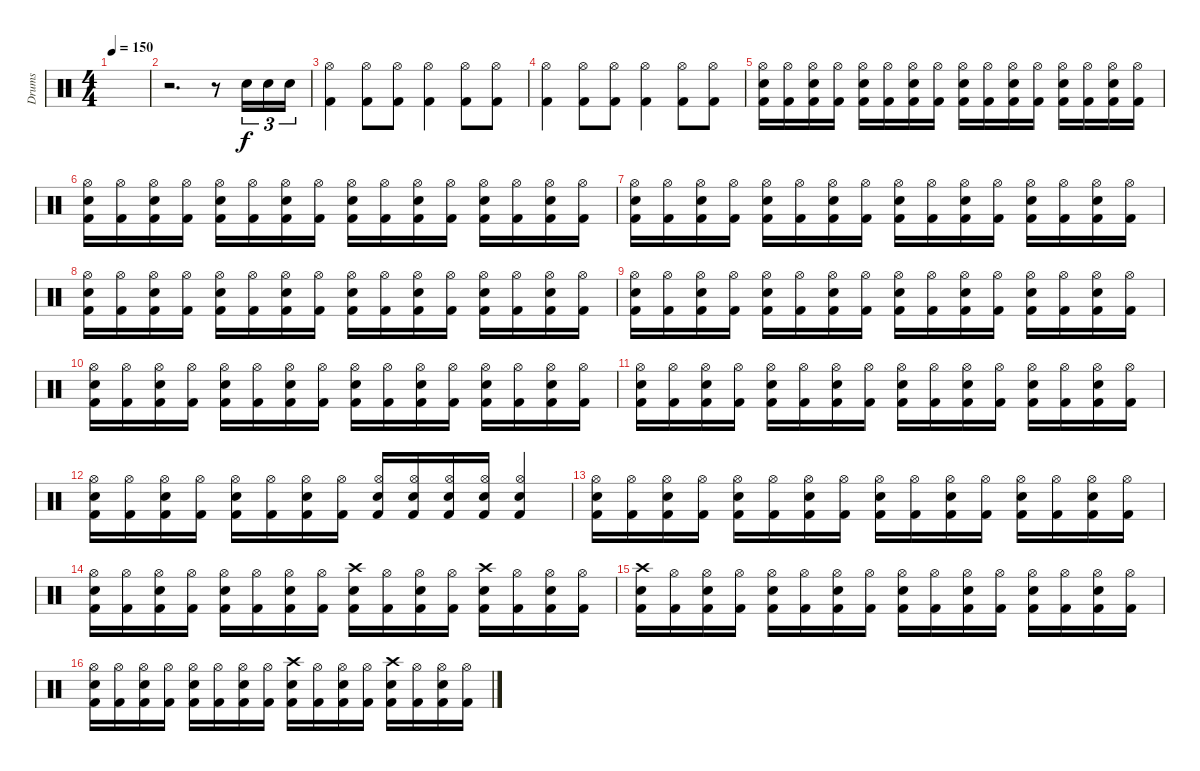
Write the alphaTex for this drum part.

\track ("Drums" "Drums") {instrument percussion}
\staff {score}
\articulation defaults
\ts (4 4)
\tempo 150
\clef neutral
\ks c
|
r.2{d} r.8 "Snare (hit) 2".16{tu (3 2)} "Snare (hit) 2".16{tu (3 2)} "Snare (hit) 2".16{tu (3 2)} |
("Hi-Hat (open)" "Kick (hit) 2").4 ("Hi-Hat (open)" "Kick (hit) 2").8 ("Hi-Hat (open)" "Kick (hit) 2").8 ("Hi-Hat (open)" "Kick (hit) 2").4 ("Hi-Hat (open)" "Kick (hit) 2").8 ("Hi-Hat (open)" "Kick (hit) 2").8 |
("Hi-Hat (open)" "Kick (hit) 2").4 ("Hi-Hat (open)" "Kick (hit) 2").8 ("Hi-Hat (open)" "Kick (hit) 2").8 ("Hi-Hat (open)" "Kick (hit) 2").4 ("Hi-Hat (open)" "Kick (hit) 2").8 ("Hi-Hat (open)" "Kick (hit) 2").8 |
("Hi-Hat (open)" "Snare (hit) 2" "Kick (hit) 2").16 ("Hi-Hat (open)" "Kick (hit) 2").16 ("Hi-Hat (open)" "Snare (hit) 2" "Kick (hit) 2").16 ("Hi-Hat (open)" "Kick (hit) 2").16 ("Hi-Hat (open)" "Snare (hit) 2" "Kick (hit) 2").16 ("Hi-Hat (open)" "Kick (hit) 2").16 ("Hi-Hat (open)" "Snare (hit) 2" "Kick (hit) 2").16 ("Hi-Hat (open)" "Kick (hit) 2").16 ("Hi-Hat (open)" "Snare (hit) 2" "Kick (hit) 2").16 ("Hi-Hat (open)" "Kick (hit) 2").16 ("Hi-Hat (open)" "Snare (hit) 2" "Kick (hit) 2").16 ("Hi-Hat (open)" "Kick (hit) 2").16 ("Hi-Hat (open)" "Snare (hit) 2" "Kick (hit) 2").16 ("Hi-Hat (open)" "Kick (hit) 2").16 ("Hi-Hat (open)" "Snare (hit) 2" "Kick (hit) 2").16 ("Hi-Hat (open)" "Kick (hit) 2").16 |
("Hi-Hat (open)" "Snare (hit) 2" "Kick (hit) 2").16 ("Hi-Hat (open)" "Kick (hit) 2").16 ("Hi-Hat (open)" "Snare (hit) 2" "Kick (hit) 2").16 ("Hi-Hat (open)" "Kick (hit) 2").16 ("Hi-Hat (open)" "Snare (hit) 2" "Kick (hit) 2").16 ("Hi-Hat (open)" "Kick (hit) 2").16 ("Hi-Hat (open)" "Snare (hit) 2" "Kick (hit) 2").16 ("Hi-Hat (open)" "Kick (hit) 2").16 ("Hi-Hat (open)" "Snare (hit) 2" "Kick (hit) 2").16 ("Hi-Hat (open)" "Kick (hit) 2").16 ("Hi-Hat (open)" "Snare (hit) 2" "Kick (hit) 2").16 ("Hi-Hat (open)" "Kick (hit) 2").16 ("Hi-Hat (open)" "Snare (hit) 2" "Kick (hit) 2").16 ("Hi-Hat (open)" "Kick (hit) 2").16 ("Hi-Hat (open)" "Snare (hit) 2" "Kick (hit) 2").16 ("Hi-Hat (open)" "Kick (hit) 2").16 |
("Hi-Hat (open)" "Snare (hit) 2" "Kick (hit) 2").16 ("Hi-Hat (open)" "Kick (hit) 2").16 ("Hi-Hat (open)" "Snare (hit) 2" "Kick (hit) 2").16 ("Hi-Hat (open)" "Kick (hit) 2").16 ("Hi-Hat (open)" "Snare (hit) 2" "Kick (hit) 2").16 ("Hi-Hat (open)" "Kick (hit) 2").16 ("Hi-Hat (open)" "Snare (hit) 2" "Kick (hit) 2").16 ("Hi-Hat (open)" "Kick (hit) 2").16 ("Hi-Hat (open)" "Snare (hit) 2" "Kick (hit) 2").16 ("Hi-Hat (open)" "Kick (hit) 2").16 ("Hi-Hat (open)" "Snare (hit) 2" "Kick (hit) 2").16 ("Hi-Hat (open)" "Kick (hit) 2").16 ("Hi-Hat (open)" "Snare (hit) 2" "Kick (hit) 2").16 ("Hi-Hat (open)" "Kick (hit) 2").16 ("Hi-Hat (open)" "Snare (hit) 2" "Kick (hit) 2").16 ("Hi-Hat (open)" "Kick (hit) 2").16 |
("Hi-Hat (open)" "Snare (hit) 2" "Kick (hit) 2").16 ("Hi-Hat (open)" "Kick (hit) 2").16 ("Hi-Hat (open)" "Snare (hit) 2" "Kick (hit) 2").16 ("Hi-Hat (open)" "Kick (hit) 2").16 ("Hi-Hat (open)" "Snare (hit) 2" "Kick (hit) 2").16 ("Hi-Hat (open)" "Kick (hit) 2").16 ("Hi-Hat (open)" "Snare (hit) 2" "Kick (hit) 2").16 ("Hi-Hat (open)" "Kick (hit) 2").16 ("Hi-Hat (open)" "Snare (hit) 2" "Kick (hit) 2").16 ("Hi-Hat (open)" "Kick (hit) 2").16 ("Hi-Hat (open)" "Snare (hit) 2" "Kick (hit) 2").16 ("Hi-Hat (open)" "Kick (hit) 2").16 ("Hi-Hat (open)" "Snare (hit) 2" "Kick (hit) 2").16 ("Hi-Hat (open)" "Kick (hit) 2").16 ("Hi-Hat (open)" "Snare (hit) 2" "Kick (hit) 2").16 ("Hi-Hat (open)" "Kick (hit) 2").16 |
("Hi-Hat (open)" "Snare (hit) 2" "Kick (hit) 2").16 ("Hi-Hat (open)" "Kick (hit) 2").16 ("Hi-Hat (open)" "Snare (hit) 2" "Kick (hit) 2").16 ("Hi-Hat (open)" "Kick (hit) 2").16 ("Hi-Hat (open)" "Snare (hit) 2" "Kick (hit) 2").16 ("Hi-Hat (open)" "Kick (hit) 2").16 ("Hi-Hat (open)" "Snare (hit) 2" "Kick (hit) 2").16 ("Hi-Hat (open)" "Kick (hit) 2").16 ("Hi-Hat (open)" "Snare (hit) 2" "Kick (hit) 2").16 ("Hi-Hat (open)" "Kick (hit) 2").16 ("Hi-Hat (open)" "Snare (hit) 2" "Kick (hit) 2").16 ("Hi-Hat (open)" "Kick (hit) 2").16 ("Hi-Hat (open)" "Snare (hit) 2" "Kick (hit) 2").16 ("Hi-Hat (open)" "Kick (hit) 2").16 ("Hi-Hat (open)" "Snare (hit) 2" "Kick (hit) 2").16 ("Hi-Hat (open)" "Kick (hit) 2").16 |
("Hi-Hat (open)" "Snare (hit) 2" "Kick (hit) 2").16 ("Hi-Hat (open)" "Kick (hit) 2").16 ("Hi-Hat (open)" "Snare (hit) 2" "Kick (hit) 2").16 ("Hi-Hat (open)" "Kick (hit) 2").16 ("Hi-Hat (open)" "Snare (hit) 2" "Kick (hit) 2").16 ("Hi-Hat (open)" "Kick (hit) 2").16 ("Hi-Hat (open)" "Snare (hit) 2" "Kick (hit) 2").16 ("Hi-Hat (open)" "Kick (hit) 2").16 ("Hi-Hat (open)" "Snare (hit) 2" "Kick (hit) 2").16 ("Hi-Hat (open)" "Kick (hit) 2").16 ("Hi-Hat (open)" "Snare (hit) 2" "Kick (hit) 2").16 ("Hi-Hat (open)" "Kick (hit) 2").16 ("Hi-Hat (open)" "Snare (hit) 2" "Kick (hit) 2").16 ("Hi-Hat (open)" "Kick (hit) 2").16 ("Hi-Hat (open)" "Snare (hit) 2" "Kick (hit) 2").16 ("Hi-Hat (open)" "Kick (hit) 2").16 |
("Hi-Hat (open)" "Snare (hit) 2" "Kick (hit) 2").16 ("Hi-Hat (open)" "Kick (hit) 2").16 ("Hi-Hat (open)" "Snare (hit) 2" "Kick (hit) 2").16 ("Hi-Hat (open)" "Kick (hit) 2").16 ("Hi-Hat (open)" "Snare (hit) 2" "Kick (hit) 2").16 ("Hi-Hat (open)" "Kick (hit) 2").16 ("Hi-Hat (open)" "Snare (hit) 2" "Kick (hit) 2").16 ("Hi-Hat (open)" "Kick (hit) 2").16 ("Hi-Hat (open)" "Snare (hit) 2" "Kick (hit) 2").16 ("Hi-Hat (open)" "Kick (hit) 2").16 ("Hi-Hat (open)" "Snare (hit) 2" "Kick (hit) 2").16 ("Hi-Hat (open)" "Kick (hit) 2").16 ("Hi-Hat (open)" "Snare (hit) 2" "Kick (hit) 2").16 ("Hi-Hat (open)" "Kick (hit) 2").16 ("Hi-Hat (open)" "Snare (hit) 2" "Kick (hit) 2").16 ("Hi-Hat (open)" "Kick (hit) 2").16 |
("Hi-Hat (open)" "Snare (hit) 2" "Kick (hit) 2").16 ("Hi-Hat (open)" "Kick (hit) 2").16 ("Hi-Hat (open)" "Snare (hit) 2" "Kick (hit) 2").16 ("Hi-Hat (open)" "Kick (hit) 2").16 ("Hi-Hat (open)" "Snare (hit) 2" "Kick (hit) 2").16 ("Hi-Hat (open)" "Kick (hit) 2").16 ("Hi-Hat (open)" "Snare (hit) 2" "Kick (hit) 2").16 ("Hi-Hat (open)" "Kick (hit) 2").16 ("Hi-Hat (open)" "Snare (hit) 2" "Kick (hit) 2").16 ("Hi-Hat (open)" "Snare (hit) 2" "Kick (hit) 2").16 ("Hi-Hat (open)" "Snare (hit) 2" "Kick (hit) 2").16 ("Hi-Hat (open)" "Snare (hit) 2" "Kick (hit) 2").16 ("Hi-Hat (open)" "Snare (hit) 2" "Kick (hit) 2").4 |
("Hi-Hat (open)" "Snare (hit) 2" "Kick (hit) 2").16 ("Hi-Hat (open)" "Kick (hit) 2").16 ("Hi-Hat (open)" "Snare (hit) 2" "Kick (hit) 2").16 ("Hi-Hat (open)" "Kick (hit) 2").16 ("Hi-Hat (open)" "Snare (hit) 2" "Kick (hit) 2").16 ("Hi-Hat (open)" "Kick (hit) 2").16 ("Hi-Hat (open)" "Snare (hit) 2" "Kick (hit) 2").16 ("Hi-Hat (open)" "Kick (hit) 2").16 ("Hi-Hat (open)" "Snare (hit) 2" "Kick (hit) 2").16 ("Hi-Hat (open)" "Kick (hit) 2").16 ("Hi-Hat (open)" "Snare (hit) 2" "Kick (hit) 2").16 ("Hi-Hat (open)" "Kick (hit) 2").16 ("Hi-Hat (open)" "Snare (hit) 2" "Kick (hit) 2").16 ("Hi-Hat (open)" "Kick (hit) 2").16 ("Hi-Hat (open)" "Snare (hit) 2" "Kick (hit) 2").16 ("Hi-Hat (open)" "Kick (hit) 2").16 |
("Hi-Hat (open)" "Snare (hit) 2" "Kick (hit) 2").16 ("Hi-Hat (open)" "Kick (hit) 2").16 ("Hi-Hat (open)" "Snare (hit) 2" "Kick (hit) 2").16 ("Hi-Hat (open)" "Kick (hit) 2").16 ("Hi-Hat (open)" "Snare (hit) 2" "Kick (hit) 2").16 ("Hi-Hat (open)" "Kick (hit) 2").16 ("Hi-Hat (open)" "Snare (hit) 2" "Kick (hit) 2").16 ("Hi-Hat (open)" "Kick (hit) 2").16 ("Crash high (hit)" "Snare (hit) 2" "Kick (hit) 2").16 ("Hi-Hat (open)" "Kick (hit) 2").16 ("Hi-Hat (open)" "Snare (hit) 2" "Kick (hit) 2").16 ("Hi-Hat (open)" "Kick (hit) 2").16 ("Crash high (hit)" "Snare (hit) 2" "Kick (hit) 2").16 ("Hi-Hat (open)" "Kick (hit) 2").16 ("Hi-Hat (open)" "Snare (hit) 2" "Kick (hit) 2").16 ("Hi-Hat (open)" "Kick (hit) 2").16 |
("Crash high (hit)" "Snare (hit) 2" "Kick (hit) 2").16 ("Hi-Hat (open)" "Kick (hit) 2").16 ("Hi-Hat (open)" "Snare (hit) 2" "Kick (hit) 2").16 ("Hi-Hat (open)" "Kick (hit) 2").16 ("Hi-Hat (open)" "Snare (hit) 2" "Kick (hit) 2").16 ("Hi-Hat (open)" "Kick (hit) 2").16 ("Hi-Hat (open)" "Snare (hit) 2" "Kick (hit) 2").16 ("Hi-Hat (open)" "Kick (hit) 2").16 ("Hi-Hat (open)" "Snare (hit) 2" "Kick (hit) 2").16 ("Hi-Hat (open)" "Kick (hit) 2").16 ("Hi-Hat (open)" "Snare (hit) 2" "Kick (hit) 2").16 ("Hi-Hat (open)" "Kick (hit) 2").16 ("Hi-Hat (open)" "Snare (hit) 2" "Kick (hit) 2").16 ("Hi-Hat (open)" "Kick (hit) 2").16 ("Hi-Hat (open)" "Snare (hit) 2" "Kick (hit) 2").16 ("Hi-Hat (open)" "Kick (hit) 2").16 |
("Hi-Hat (open)" "Snare (hit) 2" "Kick (hit) 2").16 ("Hi-Hat (open)" "Kick (hit) 2").16 ("Hi-Hat (open)" "Snare (hit) 2" "Kick (hit) 2").16 ("Hi-Hat (open)" "Kick (hit) 2").16 ("Hi-Hat (open)" "Snare (hit) 2" "Kick (hit) 2").16 ("Hi-Hat (open)" "Kick (hit) 2").16 ("Hi-Hat (open)" "Snare (hit) 2" "Kick (hit) 2").16 ("Hi-Hat (open)" "Kick (hit) 2").16 ("Crash high (hit)" "Snare (hit) 2" "Kick (hit) 2").16 ("Hi-Hat (open)" "Kick (hit) 2").16 ("Hi-Hat (open)" "Snare (hit) 2" "Kick (hit) 2").16 ("Hi-Hat (open)" "Kick (hit) 2").16 ("Crash high (hit)" "Snare (hit) 2" "Kick (hit) 2").16 ("Hi-Hat (open)" "Kick (hit) 2").16 ("Hi-Hat (open)" "Snare (hit) 2" "Kick (hit) 2").16 ("Hi-Hat (open)" "Kick (hit) 2").16
